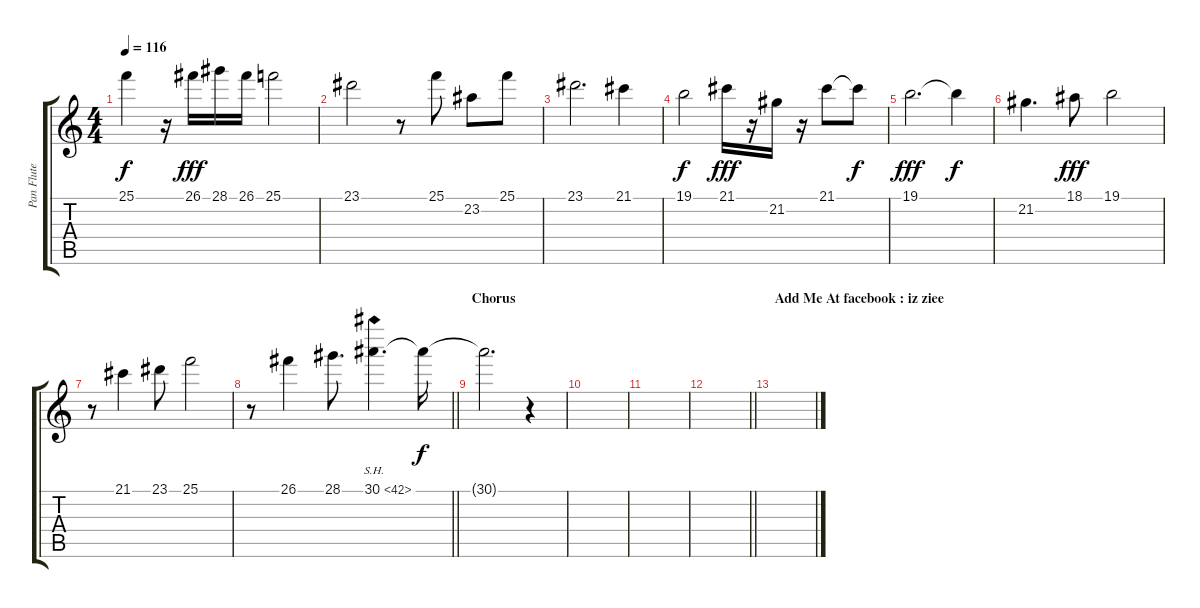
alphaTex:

\track ("Pan Flute" "Pan Flute") {instrument panflute}
\staff {score tabs}
\tuning (E4 B3 G3 D3 A2 E2) {hide}
\ts (4 4)
\tempo 116
\clef g2
\ks c
25.1.4{dy f} r.16 26.1.16{dy fff} 28.1.16 26.1.16 25.1.2 |
23.1.2 r.8 25.1.8 23.2.8 25.1.8 |
23.1.2{d} 21.1.4 |
19.1.2{dy f} 21.1.16{dy fff} r.16 21.2.16 r.16 21.1.8 21.1{t}.8{dy f} |
19.1.2{d dy fff} 19.1{t}.4{dy f} |
21.2.4{d} 18.1.8{dy fff} 19.1.2 |
r.8 21.1.4 23.1.8 25.1.2 |
\barLineRight lightlight
r.8 26.1.4 28.1.8{d} 30.1{sh 12}.4{d} 30.1{t}.16{dy f} |
\section ("" "Chorus")
30.1{t}.2{d} r.4 |
|
|
\barLineRight lightlight
|
\section ("" "Add Me At facebook : iz ziee")
